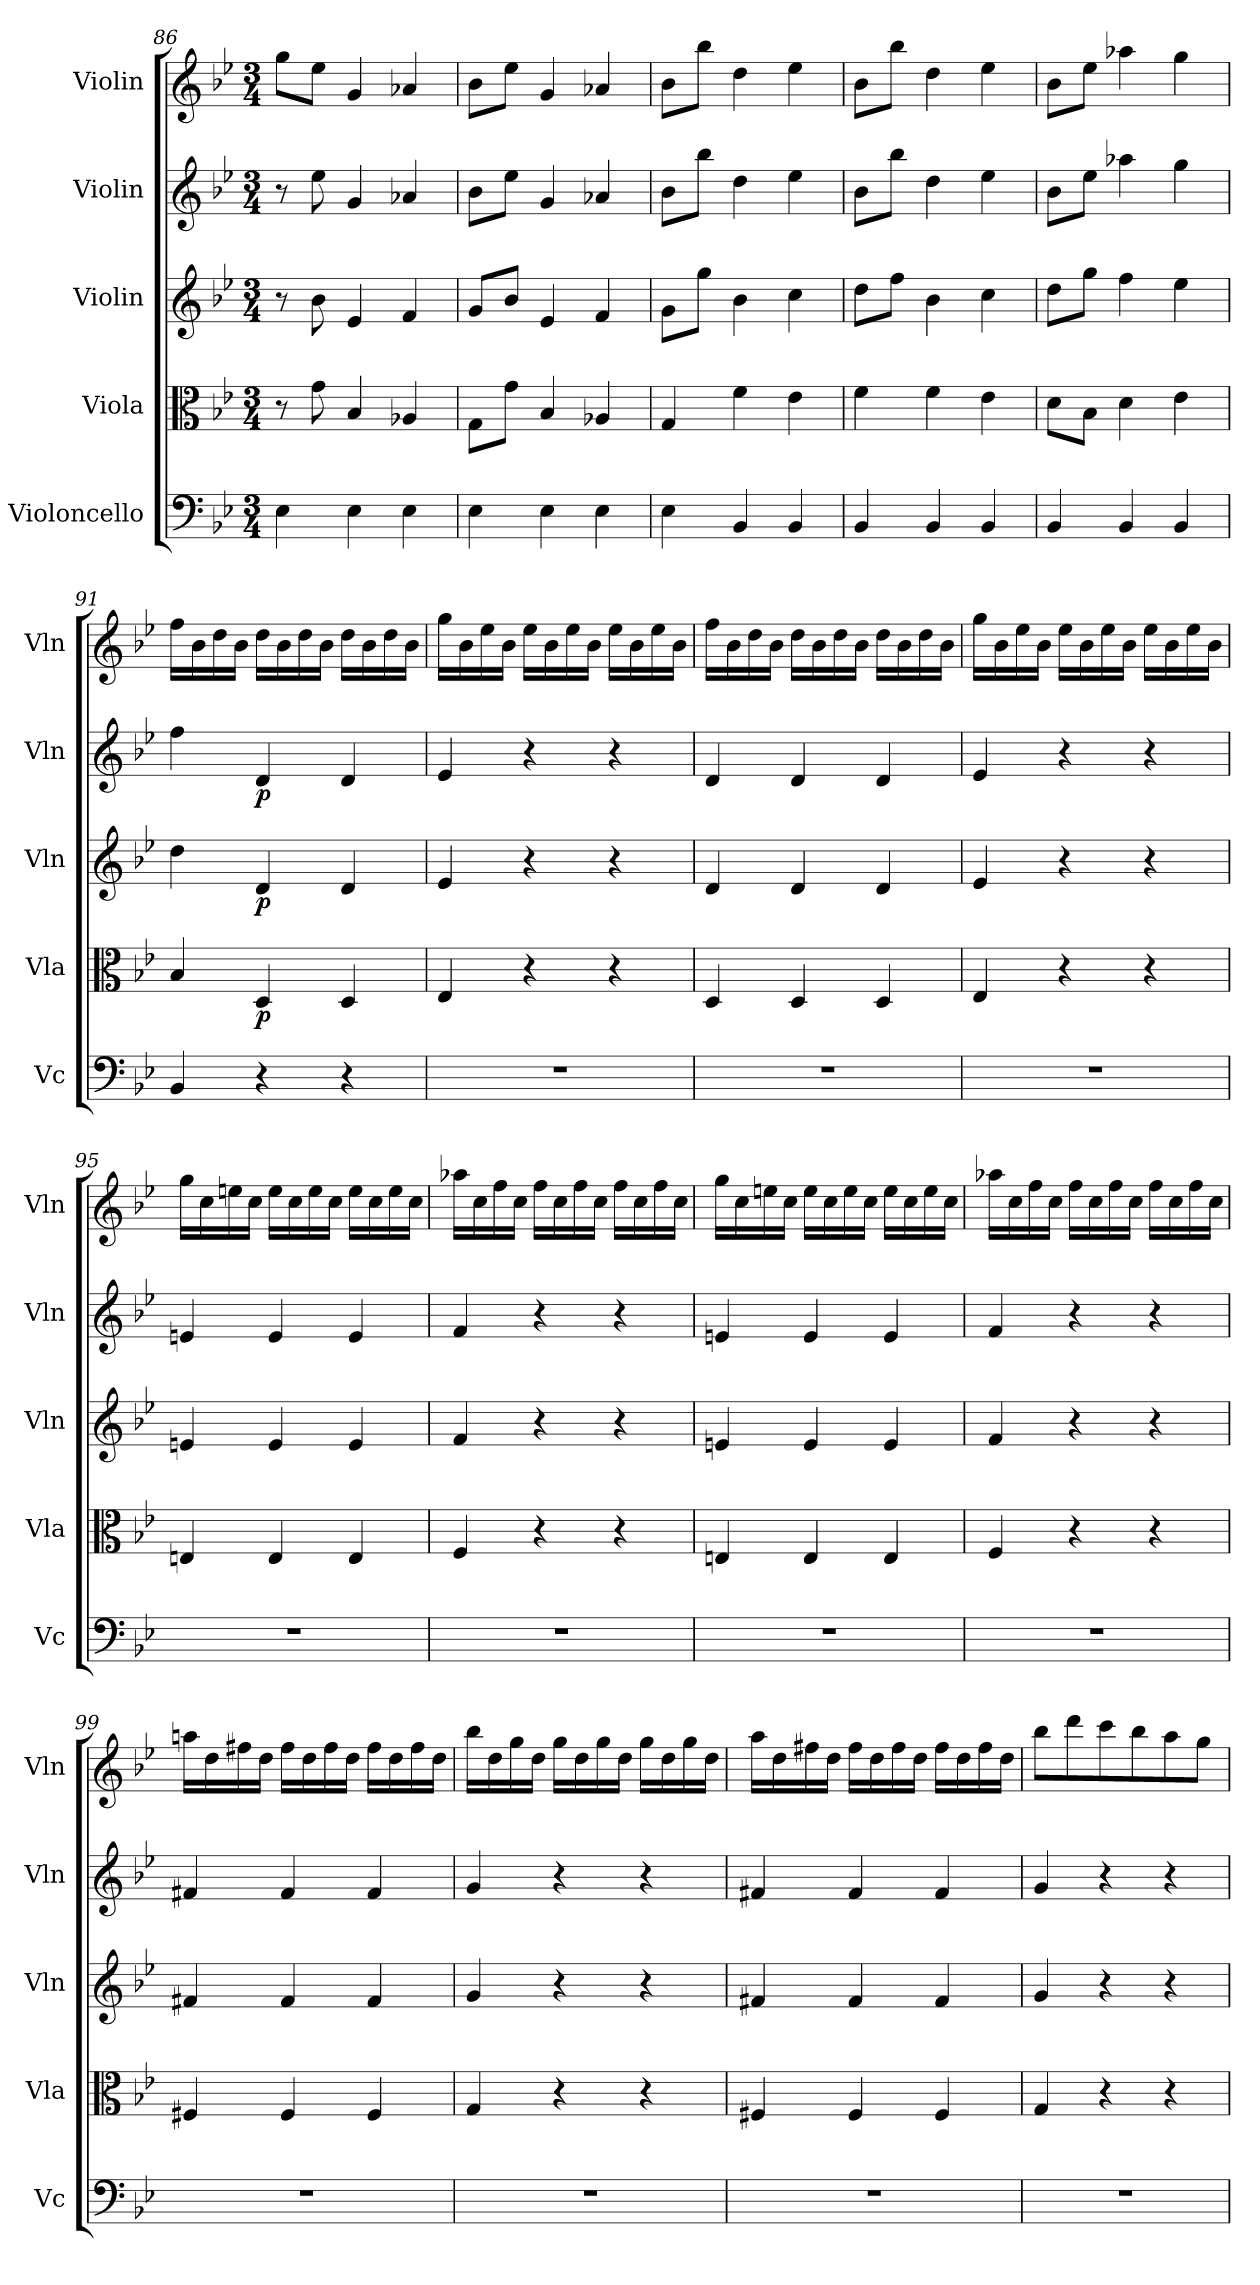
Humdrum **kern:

**kern	**kern	**dynam	**kern	**dynam	**kern	**dynam	**kern
*part5	*part4	*part4	*part3	*part3	*part2	*part2	*part1
*staff5	*staff4	*staff4	*staff3	*staff3	*staff2	*staff2	*staff1
*I"Violoncello	*I"Viola	*	*I"Violin	*	*I"Violin	*	*I"Violin
*I'Vc	*I'Vla	*	*I'Vln	*	*I'Vln	*	*I'Vln
*clefF4	*clefC3	*	*clefG2	*	*clefG2	*	*clefG2
*k[b-e-]	*k[b-e-]	*	*k[b-e-]	*	*k[b-e-]	*	*k[b-e-]
*M3/4	*M3/4	*	*M3/4	*	*M3/4	*	*M3/4
=86	=86	=86	=86	=86	=86	=86	=86
4E-\	8r	.	8r	.	8r	.	8gg\L
.	8g\	.	8b-\	.	8ee-\	.	8ee-\J
4E-\	4B-/	.	4e-/	.	4g/	.	4g/
4E-\	4A-X/	.	4f/	.	4a-X/	.	4a-X/
=87	=87	=87	=87	=87	=87	=87	=87
4E-\	8G\L	.	8g/L	.	8b-\L	.	8b-\L
.	8g\J	.	8b-/J	.	8ee-\J	.	8ee-\J
4E-\	4B-/	.	4e-/	.	4g/	.	4g/
4E-\	4A-X/	.	4f/	.	4a-X/	.	4a-X/
=88	=88	=88	=88	=88	=88	=88	=88
4E-\	4G/	.	8g\L	.	8b-\L	.	8b-\L
.	.	.	8gg\J	.	8bb-\J	.	8bb-\J
4BB-/	4f\	.	4b-\	.	4dd\	.	4dd\
4BB-/	4e-\	.	4cc\	.	4ee-\	.	4ee-\
=89	=89	=89	=89	=89	=89	=89	=89
4BB-/	4f\	.	8dd\L	.	8b-\L	.	8b-\L
.	.	.	8ff\J	.	8bb-\J	.	8bb-\J
4BB-/	4f\	.	4b-\	.	4dd\	.	4dd\
4BB-/	4e-\	.	4cc\	.	4ee-\	.	4ee-\
=90	=90	=90	=90	=90	=90	=90	=90
4BB-/	8d\L	.	8dd\L	.	8b-\L	.	8b-\L
.	8B-\J	.	8gg\J	.	8ee-\J	.	8ee-\J
4BB-/	4d\	.	4ff\	.	4aa-X\	.	4aa-X\
4BB-/	4e-\	.	4ee-\	.	4gg\	.	4gg\
=91	=91	=91	=91	=91	=91	=91	=91
4BB-/	4B-/	.	4dd\	.	4ff\	.	16ff\LL
.	.	.	.	.	.	.	16b-\
.	.	.	.	.	.	.	16dd\
.	.	.	.	.	.	.	16b-\JJ
4r	4D/	p	4d/	p	4d/	p	16dd\LL
.	.	.	.	.	.	.	16b-\
.	.	.	.	.	.	.	16dd\
.	.	.	.	.	.	.	16b-\JJ
4r	4D/	.	4d/	.	4d/	.	16dd\LL
.	.	.	.	.	.	.	16b-\
.	.	.	.	.	.	.	16dd\
.	.	.	.	.	.	.	16b-\JJ
=92	=92	=92	=92	=92	=92	=92	=92
2.r	4E-/	.	4e-/	.	4e-/	.	16gg\LL
.	.	.	.	.	.	.	16b-\
.	.	.	.	.	.	.	16ee-\
.	.	.	.	.	.	.	16b-\JJ
.	4r	.	4r	.	4r	.	16ee-\LL
.	.	.	.	.	.	.	16b-\
.	.	.	.	.	.	.	16ee-\
.	.	.	.	.	.	.	16b-\JJ
.	4r	.	4r	.	4r	.	16ee-\LL
.	.	.	.	.	.	.	16b-\
.	.	.	.	.	.	.	16ee-\
.	.	.	.	.	.	.	16b-\JJ
=93	=93	=93	=93	=93	=93	=93	=93
2.r	4D/	.	4d/	.	4d/	.	16ff\LL
.	.	.	.	.	.	.	16b-\
.	.	.	.	.	.	.	16dd\
.	.	.	.	.	.	.	16b-\JJ
.	4D/	.	4d/	.	4d/	.	16dd\LL
.	.	.	.	.	.	.	16b-\
.	.	.	.	.	.	.	16dd\
.	.	.	.	.	.	.	16b-\JJ
.	4D/	.	4d/	.	4d/	.	16dd\LL
.	.	.	.	.	.	.	16b-\
.	.	.	.	.	.	.	16dd\
.	.	.	.	.	.	.	16b-\JJ
=94	=94	=94	=94	=94	=94	=94	=94
2.r	4E-/	.	4e-/	.	4e-/	.	16gg\LL
.	.	.	.	.	.	.	16b-\
.	.	.	.	.	.	.	16ee-\
.	.	.	.	.	.	.	16b-\JJ
.	4r	.	4r	.	4r	.	16ee-\LL
.	.	.	.	.	.	.	16b-\
.	.	.	.	.	.	.	16ee-\
.	.	.	.	.	.	.	16b-\JJ
.	4r	.	4r	.	4r	.	16ee-\LL
.	.	.	.	.	.	.	16b-\
.	.	.	.	.	.	.	16ee-\
.	.	.	.	.	.	.	16b-\JJ
=95	=95	=95	=95	=95	=95	=95	=95
2.r	4En/	.	4en/	.	4en/	.	16gg\LL
.	.	.	.	.	.	.	16cc\
.	.	.	.	.	.	.	16een\
.	.	.	.	.	.	.	16cc\JJ
.	4E/	.	4e/	.	4e/	.	16ee\LL
.	.	.	.	.	.	.	16cc\
.	.	.	.	.	.	.	16ee\
.	.	.	.	.	.	.	16cc\JJ
.	4E/	.	4e/	.	4e/	.	16ee\LL
.	.	.	.	.	.	.	16cc\
.	.	.	.	.	.	.	16ee\
.	.	.	.	.	.	.	16cc\JJ
=96	=96	=96	=96	=96	=96	=96	=96
2.r	4F/	.	4f/	.	4f/	.	16aa-X\LL
.	.	.	.	.	.	.	16cc\
.	.	.	.	.	.	.	16ff\
.	.	.	.	.	.	.	16cc\JJ
.	4r	.	4r	.	4r	.	16ff\LL
.	.	.	.	.	.	.	16cc\
.	.	.	.	.	.	.	16ff\
.	.	.	.	.	.	.	16cc\JJ
.	4r	.	4r	.	4r	.	16ff\LL
.	.	.	.	.	.	.	16cc\
.	.	.	.	.	.	.	16ff\
.	.	.	.	.	.	.	16cc\JJ
=97	=97	=97	=97	=97	=97	=97	=97
2.r	4En/	.	4en/	.	4en/	.	16gg\LL
.	.	.	.	.	.	.	16cc\
.	.	.	.	.	.	.	16een\
.	.	.	.	.	.	.	16cc\JJ
.	4E/	.	4e/	.	4e/	.	16ee\LL
.	.	.	.	.	.	.	16cc\
.	.	.	.	.	.	.	16ee\
.	.	.	.	.	.	.	16cc\JJ
.	4E/	.	4e/	.	4e/	.	16ee\LL
.	.	.	.	.	.	.	16cc\
.	.	.	.	.	.	.	16ee\
.	.	.	.	.	.	.	16cc\JJ
=98	=98	=98	=98	=98	=98	=98	=98
2.r	4F/	.	4f/	.	4f/	.	16aa-X\LL
.	.	.	.	.	.	.	16cc\
.	.	.	.	.	.	.	16ff\
.	.	.	.	.	.	.	16cc\JJ
.	4r	.	4r	.	4r	.	16ff\LL
.	.	.	.	.	.	.	16cc\
.	.	.	.	.	.	.	16ff\
.	.	.	.	.	.	.	16cc\JJ
.	4r	.	4r	.	4r	.	16ff\LL
.	.	.	.	.	.	.	16cc\
.	.	.	.	.	.	.	16ff\
.	.	.	.	.	.	.	16cc\JJ
=99	=99	=99	=99	=99	=99	=99	=99
2.r	4F#X/	.	4f#X/	.	4f#X/	.	16aan\LL
.	.	.	.	.	.	.	16dd\
.	.	.	.	.	.	.	16ff#X\
.	.	.	.	.	.	.	16dd\JJ
.	4F#/	.	4f#/	.	4f#/	.	16ff#\LL
.	.	.	.	.	.	.	16dd\
.	.	.	.	.	.	.	16ff#\
.	.	.	.	.	.	.	16dd\JJ
.	4F#/	.	4f#/	.	4f#/	.	16ff#\LL
.	.	.	.	.	.	.	16dd\
.	.	.	.	.	.	.	16ff#\
.	.	.	.	.	.	.	16dd\JJ
=100	=100	=100	=100	=100	=100	=100	=100
2.r	4G/	.	4g/	.	4g/	.	16bb-\LL
.	.	.	.	.	.	.	16dd\
.	.	.	.	.	.	.	16gg\
.	.	.	.	.	.	.	16dd\JJ
.	4r	.	4r	.	4r	.	16gg\LL
.	.	.	.	.	.	.	16dd\
.	.	.	.	.	.	.	16gg\
.	.	.	.	.	.	.	16dd\JJ
.	4r	.	4r	.	4r	.	16gg\LL
.	.	.	.	.	.	.	16dd\
.	.	.	.	.	.	.	16gg\
.	.	.	.	.	.	.	16dd\JJ
=101	=101	=101	=101	=101	=101	=101	=101
2.r	4F#X/	.	4f#X/	.	4f#X/	.	16aa\LL
.	.	.	.	.	.	.	16dd\
.	.	.	.	.	.	.	16ff#X\
.	.	.	.	.	.	.	16dd\JJ
.	4F#/	.	4f#/	.	4f#/	.	16ff#\LL
.	.	.	.	.	.	.	16dd\
.	.	.	.	.	.	.	16ff#\
.	.	.	.	.	.	.	16dd\JJ
.	4F#/	.	4f#/	.	4f#/	.	16ff#\LL
.	.	.	.	.	.	.	16dd\
.	.	.	.	.	.	.	16ff#\
.	.	.	.	.	.	.	16dd\JJ
=102	=102	=102	=102	=102	=102	=102	=102
2.r	4G/	.	4g/	.	4g/	.	8bb-\L
.	.	.	.	.	.	.	8ddd\
.	4r	.	4r	.	4r	.	8ccc\
.	.	.	.	.	.	.	8bb-\
.	4r	.	4r	.	4r	.	8aa\
.	.	.	.	.	.	.	8gg\J
=	=	=	=	=	=	=	=
*-	*-	*-	*-	*-	*-	*-	*-
